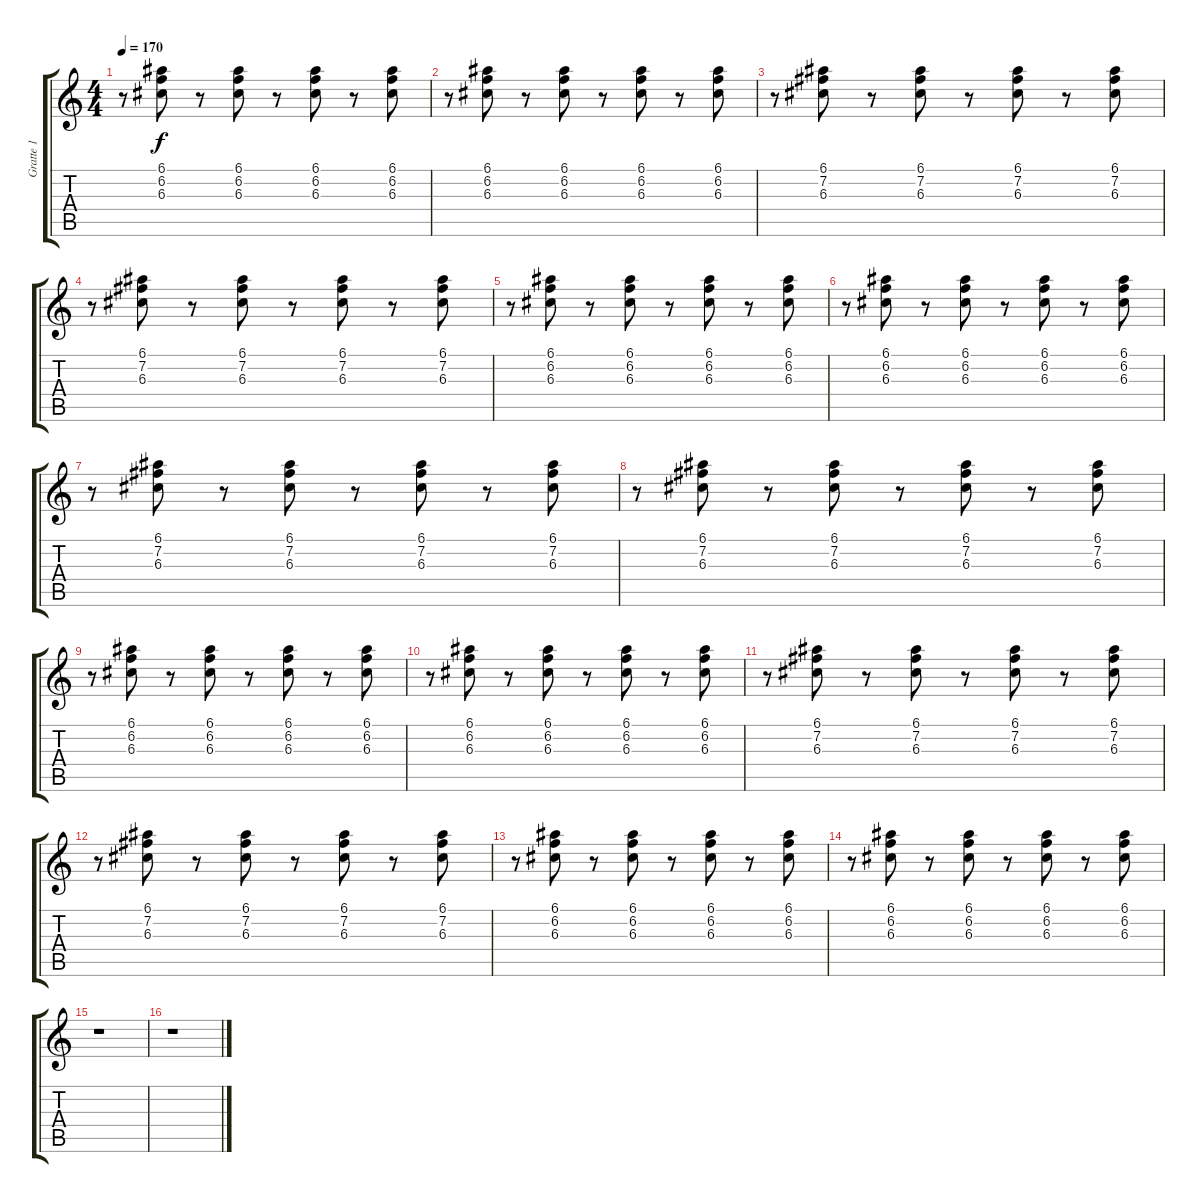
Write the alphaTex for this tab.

\track ("Gratte 1" "Gratte 1") {instrument electricguitarmuted}
\staff {score tabs}
\tuning (E4 B3 G3 D3 A2 E2) {hide}
\ts (4 4)
\tempo 170
\clef g2
\ks c
r.8{dy f} (6.1 6.2 6.3).8 r.8 (6.1 6.2 6.3).8 r.8 (6.1 6.2 6.3).8 r.8 (6.1 6.2 6.3).8 |
r.8 (6.1 6.2 6.3).8 r.8 (6.1 6.2 6.3).8 r.8 (6.1 6.2 6.3).8 r.8 (6.1 6.2 6.3).8 |
r.8 (6.1 7.2 6.3).8 r.8 (6.1 7.2 6.3).8 r.8 (6.1 7.2 6.3).8 r.8 (6.1 7.2 6.3).8 |
r.8 (6.1 7.2 6.3).8 r.8 (6.1 7.2 6.3).8 r.8 (6.1 7.2 6.3).8 r.8 (6.1 7.2 6.3).8 |
r.8 (6.1 6.2 6.3).8 r.8 (6.1 6.2 6.3).8 r.8 (6.1 6.2 6.3).8 r.8 (6.1 6.2 6.3).8 |
r.8 (6.1 6.2 6.3).8 r.8 (6.1 6.2 6.3).8 r.8 (6.1 6.2 6.3).8 r.8 (6.1 6.2 6.3).8 |
r.8 (6.1 7.2 6.3).8 r.8 (6.1 7.2 6.3).8 r.8 (6.1 7.2 6.3).8 r.8 (6.1 7.2 6.3).8 |
r.8 (6.1 7.2 6.3).8 r.8 (6.1 7.2 6.3).8 r.8 (6.1 7.2 6.3).8 r.8 (6.1 7.2 6.3).8 |
r.8 (6.1 6.2 6.3).8 r.8 (6.1 6.2 6.3).8 r.8 (6.1 6.2 6.3).8 r.8 (6.1 6.2 6.3).8 |
r.8 (6.1 6.2 6.3).8 r.8 (6.1 6.2 6.3).8 r.8 (6.1 6.2 6.3).8 r.8 (6.1 6.2 6.3).8 |
r.8 (6.1 7.2 6.3).8 r.8 (6.1 7.2 6.3).8 r.8 (6.1 7.2 6.3).8 r.8 (6.1 7.2 6.3).8 |
r.8 (6.1 7.2 6.3).8 r.8 (6.1 7.2 6.3).8 r.8 (6.1 7.2 6.3).8 r.8 (6.1 7.2 6.3).8 |
r.8 (6.1 6.2 6.3).8 r.8 (6.1 6.2 6.3).8 r.8 (6.1 6.2 6.3).8 r.8 (6.1 6.2 6.3).8 |
r.8 (6.1 6.2 6.3).8 r.8 (6.1 6.2 6.3).8 r.8 (6.1 6.2 6.3).8 r.8 (6.1 6.2 6.3).8 |
r.1 |
r.1
